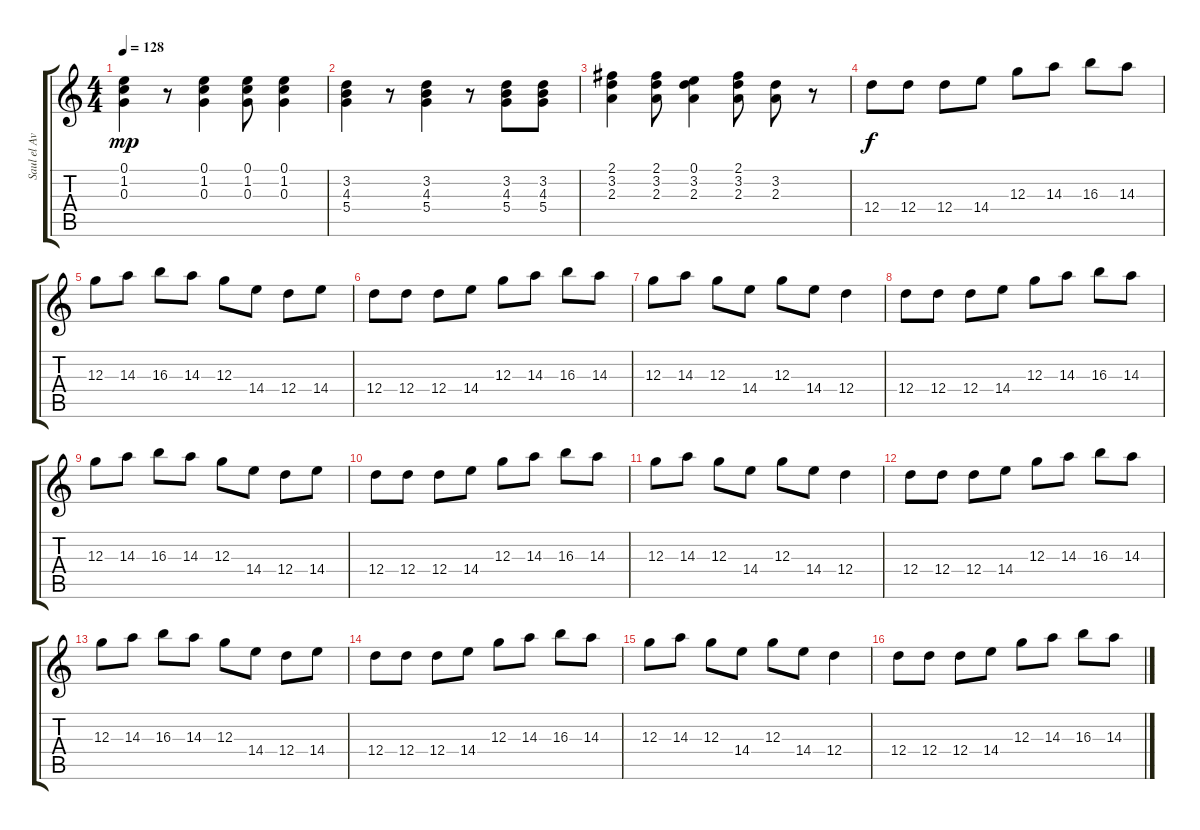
\track ("Saul el Avaro Hernandez" "Saul el Av") {instrument acousticguitarsteel}
\staff {score tabs}
\tuning (E4 B3 G3 D3 A2 E2) {hide}
\ts (4 4)
\tempo 128
\clef g2
\ks c
(0.1 1.2 0.3).4{dy mp} r.8 (0.1 1.2 0.3).4 (0.1 1.2 0.3).8 (0.1 1.2 0.3).4 |
(3.2 4.3 5.4).4 r.8 (3.2 4.3 5.4).4 r.8 (3.2 4.3 5.4).8 (3.2 4.3 5.4).8 |
(2.1 3.2 2.3).4 (2.1 3.2 2.3).8 (0.1 3.2 2.3).4 (2.1 3.2 2.3).8 (3.2 2.3).8 r.8 |
12.4.8{dy f} 12.4.8 12.4.8 14.4.8 12.3.8 14.3.8 16.3.8 14.3.8 |
12.3.8 14.3.8 16.3.8 14.3.8 12.3.8 14.4.8 12.4.8 14.4.8 |
12.4.8 12.4.8 12.4.8 14.4.8 12.3.8 14.3.8 16.3.8 14.3.8 |
12.3.8 14.3.8 12.3.8 14.4.8 12.3.8 14.4.8 12.4.4 |
12.4.8 12.4.8 12.4.8 14.4.8 12.3.8 14.3.8 16.3.8 14.3.8 |
12.3.8 14.3.8 16.3.8 14.3.8 12.3.8 14.4.8 12.4.8 14.4.8 |
12.4.8 12.4.8 12.4.8 14.4.8 12.3.8 14.3.8 16.3.8 14.3.8 |
12.3.8 14.3.8 12.3.8 14.4.8 12.3.8 14.4.8 12.4.4 |
12.4.8 12.4.8 12.4.8 14.4.8 12.3.8 14.3.8 16.3.8 14.3.8 |
12.3.8 14.3.8 16.3.8 14.3.8 12.3.8 14.4.8 12.4.8 14.4.8 |
12.4.8 12.4.8 12.4.8 14.4.8 12.3.8 14.3.8 16.3.8 14.3.8 |
12.3.8 14.3.8 12.3.8 14.4.8 12.3.8 14.4.8 12.4.4 |
12.4.8 12.4.8 12.4.8 14.4.8 12.3.8 14.3.8 16.3.8 14.3.8
